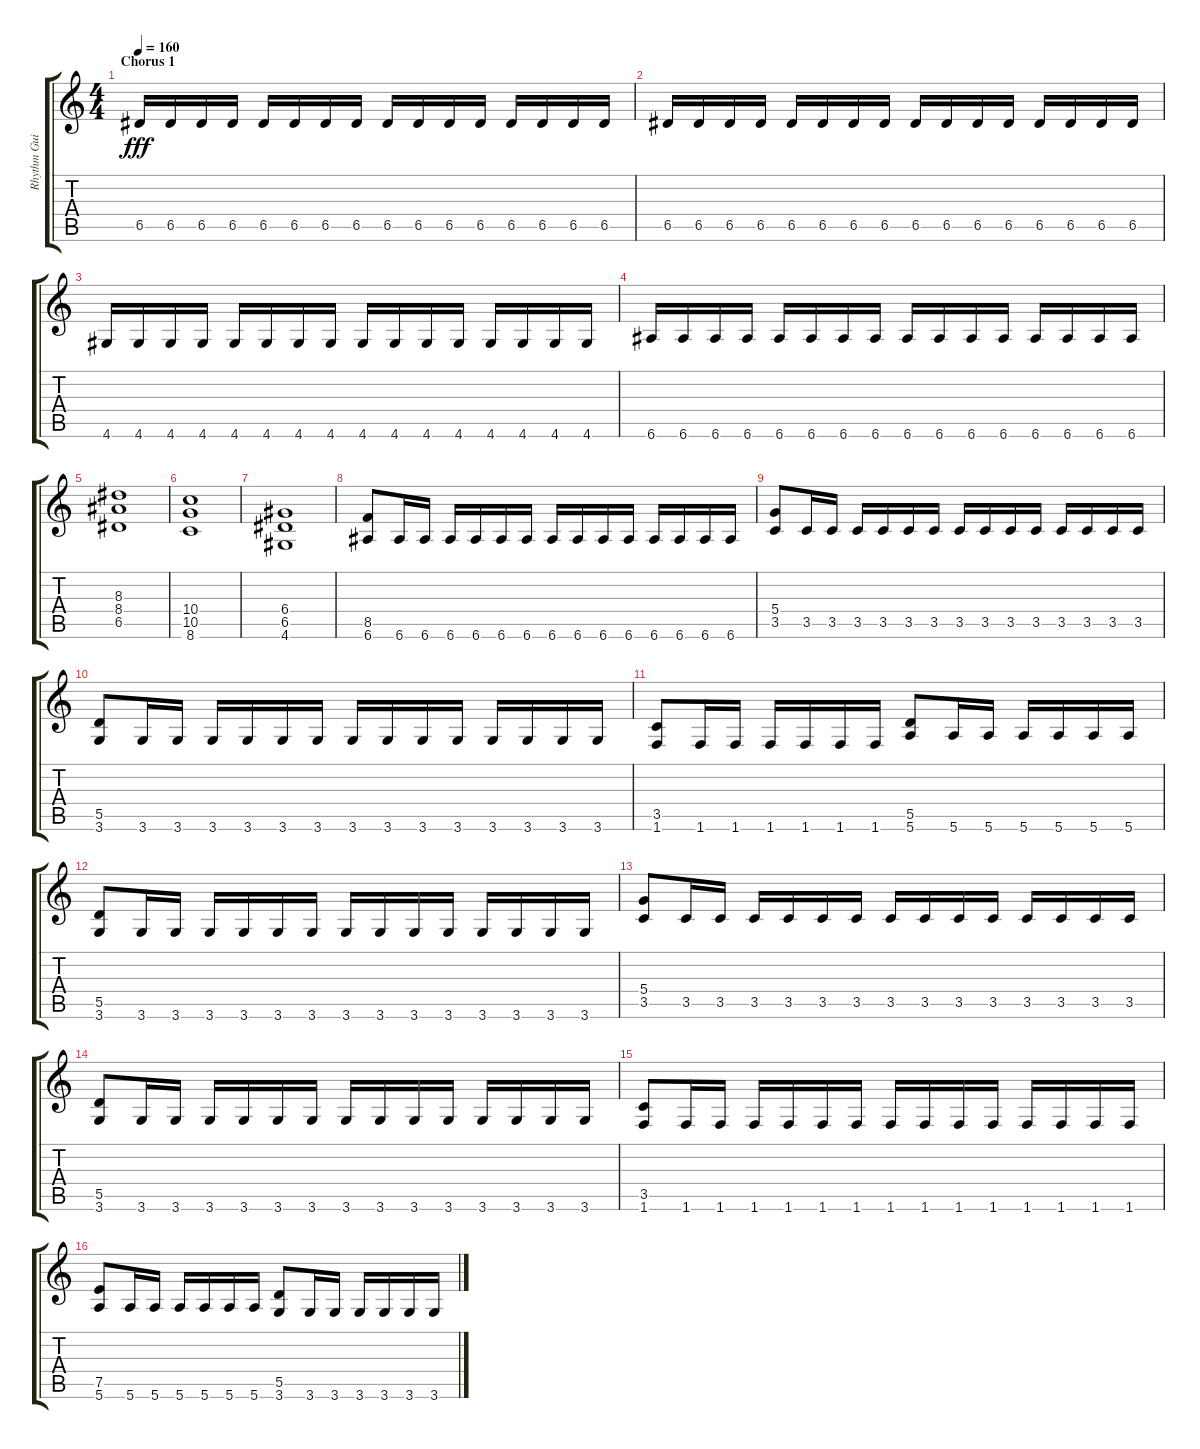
\track ("Rhythm Guitar" "Rhythm Gui") {instrument overdrivenguitar}
\staff {score tabs}
\tuning (E4 B3 G3 D3 A2 E2) {hide}
\ts (4 4)
\section ("" "Chorus 1")
\tempo 160
\clef g2
\ks c
6.5.16{dy fff} 6.5.16 6.5.16 6.5.16 6.5.16 6.5.16 6.5.16 6.5.16 6.5.16 6.5.16 6.5.16 6.5.16 6.5.16 6.5.16 6.5.16 6.5.16 |
6.5.16 6.5.16 6.5.16 6.5.16 6.5.16 6.5.16 6.5.16 6.5.16 6.5.16 6.5.16 6.5.16 6.5.16 6.5.16 6.5.16 6.5.16 6.5.16 |
4.6.16 4.6.16 4.6.16 4.6.16 4.6.16 4.6.16 4.6.16 4.6.16 4.6.16 4.6.16 4.6.16 4.6.16 4.6.16 4.6.16 4.6.16 4.6.16 |
6.6.16 6.6.16 6.6.16 6.6.16 6.6.16 6.6.16 6.6.16 6.6.16 6.6.16 6.6.16 6.6.16 6.6.16 6.6.16 6.6.16 6.6.16 6.6.16 |
(8.3 8.4 6.5).1 |
(10.4 10.5 8.6).1 |
(6.4 6.5 4.6).1 |
(8.5 6.6).8 6.6.16 6.6.16 6.6.16 6.6.16 6.6.16 6.6.16 6.6.16 6.6.16 6.6.16 6.6.16 6.6.16 6.6.16 6.6.16 6.6.16 |
(5.4 3.5).8 3.5.16 3.5.16 3.5.16 3.5.16 3.5.16 3.5.16 3.5.16 3.5.16 3.5.16 3.5.16 3.5.16 3.5.16 3.5.16 3.5.16 |
(5.5 3.6).8 3.6.16 3.6.16 3.6.16 3.6.16 3.6.16 3.6.16 3.6.16 3.6.16 3.6.16 3.6.16 3.6.16 3.6.16 3.6.16 3.6.16 |
(3.5 1.6).8 1.6.16 1.6.16 1.6.16 1.6.16 1.6.16 1.6.16 (5.5 5.6).8 5.6.16 5.6.16 5.6.16 5.6.16 5.6.16 5.6.16 |
(5.5 3.6).8 3.6.16 3.6.16 3.6.16 3.6.16 3.6.16 3.6.16 3.6.16 3.6.16 3.6.16 3.6.16 3.6.16 3.6.16 3.6.16 3.6.16 |
(5.4 3.5).8 3.5.16 3.5.16 3.5.16 3.5.16 3.5.16 3.5.16 3.5.16 3.5.16 3.5.16 3.5.16 3.5.16 3.5.16 3.5.16 3.5.16 |
(5.5 3.6).8 3.6.16 3.6.16 3.6.16 3.6.16 3.6.16 3.6.16 3.6.16 3.6.16 3.6.16 3.6.16 3.6.16 3.6.16 3.6.16 3.6.16 |
(3.5 1.6).8 1.6.16 1.6.16 1.6.16 1.6.16 1.6.16 1.6.16 1.6.16 1.6.16 1.6.16 1.6.16 1.6.16 1.6.16 1.6.16 1.6.16 |
(7.5 5.6).8 5.6.16 5.6.16 5.6.16 5.6.16 5.6.16 5.6.16 (5.5 3.6).8 3.6.16 3.6.16 3.6.16 3.6.16 3.6.16 3.6.16
